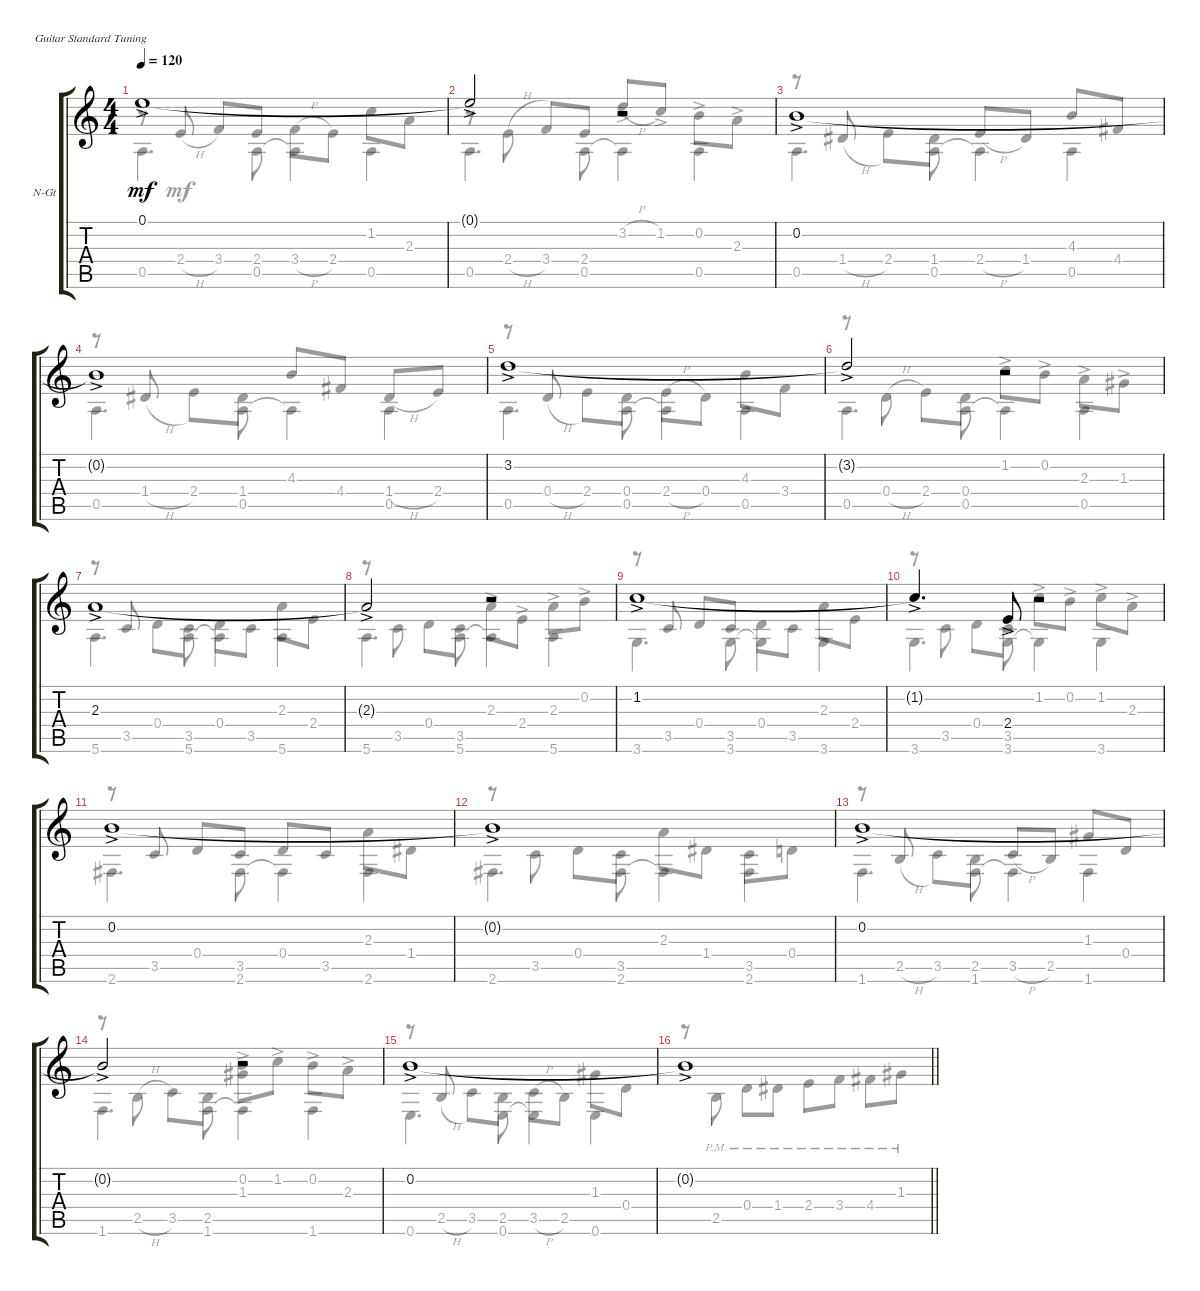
\defaultSystemsLayout 4
\bracketExtendMode groupsimilarinstruments
\firstSystemTrackNameOrientation horizontal
\otherSystemsTrackNameOrientation horizontal
\track ("Nylon Guitar" "N-Gt") {instrument acousticguitarsteel}
\staff {score tabs}
\tuning (E4 B3 G3 D3 A2 E2)
\voice
\ts (4 4)
\tempo 120
\clef g2
\ks c
0.1{ac}.1{dy mf} |
0.1{ac t}.2 r.2 |
0.2{ac}.1 |
0.2{ac t}.1 |
3.2{ac}.1 |
3.2{ac t}.2 r.2 |
2.3{ac}.1 |
2.3{ac t}.2 r.2 |
1.2{ac}.1 |
1.2{ac t}.4{d} 2.4{ac}.8 r.2 |
0.2{ac}.1 |
0.2{ac t}.1 |
0.2{ac}.1 |
0.2{ac t}.2 r.2 |
0.2{ac}.1 |
\barLineRight lightlight
0.2{ac t}.1
\voice
\clef g2
\ottava regular
\simile none
\ks c
r.8{dy mf beam invert} 2.4{h}.8 3.4.8{beam invert} 2.4.8{beam invert} 3.4{h}.8 2.4.8 1.2.8 2.3.8 |
r.8 2.4{h}.8 3.4.8 2.4.8 3.2{h ac}.8{beam invert} 1.2{ac}.8{beam invert} 0.2{ac}.8 2.3{ac}.8 |
r.8 1.4{h}.8{beam invert} 2.4.8 1.4.8 2.4{h}.8 1.4.8 4.3.8{beam invert} 4.4.8{beam invert} |
r.8{beam invert} 1.4{h}.8 2.4.8 1.4.8 4.3.8 4.4.8 1.4{h}.8{beam invert} 2.4.8{beam invert} |
r.8{beam invert} 0.4{h}.8 2.4.8 0.4.8 2.4{h}.8 0.4.8 4.3.8 3.4.8 |
r.8 0.4{h}.8 2.4.8 0.4.8 1.2{ac}.8 0.2{ac}.8 2.3{ac}.8 1.3{ac}.8 |
r.8{beam invert} 3.5.8 0.4.8 3.5.8 0.4.8 3.5.8 2.3.8 2.4.8 |
r.8 3.5.8 0.4.8 3.5.8 2.3{ac}.8 2.4{ac}.8 2.3{ac}.8 0.2{ac}.8 |
r.8{beam invert} 3.5.8 0.4.8{beam invert} 3.5.8{beam invert} 0.4.8 3.5.8 2.3.8 2.4.8 |
r.8 3.5.8 0.4.8 3.5.8 1.2{ac}.8 0.2{ac}.8 1.2{ac}.8 2.3{ac}.8 |
r.8{beam invert} 3.5.8 0.4.8 3.5.8 0.4.8{beam invert} 3.5.8{beam invert} 2.3.8 1.4.8 |
r.8 3.5.8 0.4.8 3.5.8 2.3.8 1.4.8 3.5.8 0.4.8 |
r.8{beam invert} 2.5{h}.8 3.5.8 2.5.8 3.5{h}.8 2.5.8 1.3.8{beam invert} 0.4.8{beam invert} |
r.8 2.5{h}.8 3.5.8 2.5.8 (1.3{ac} 0.2{ac}).8 1.2{ac}.8 0.2{ac}.8 2.3{ac}.8 |
r.8{beam invert} 2.5{h}.8 3.5.8 2.5.8 3.5{h}.8 2.5.8 1.3.8 0.4.8 |
\barLineRight lightlight
r.8 2.5{pm}.8 0.4{pm}.8 1.4{pm}.8 2.4{pm}.8 3.4{pm}.8 4.4{pm}.8 1.3{pm}.8
\voice
\clef g2
\ottava regular
\simile none
\ks c
0.5.4{d dy mf} 0.5.8 0.5{t}.4 0.5.4 |
0.5.4{d} 0.5.8 0.5{t}.4 0.5.4 |
0.5.4{d} 0.5.8 0.5{t}.4 0.5.4 |
0.5.4{d} 0.5.8 0.5{t}.4 0.5.4 |
0.5.4{d} 0.5.8 0.5{t}.4 0.5.4 |
0.5.4{d} 0.5.8 0.5{t}.4 0.5.4 |
5.6.4{d} 5.6.8 5.6{t}.4 5.6.4 |
5.6.4{d} 5.6.8 5.6{t}.4 5.6.4 |
3.6.4{d} 3.6.8 3.6{t}.4 3.6.4 |
3.6.4{d} 3.6.8 3.6{t}.4 3.6.4 |
2.6.4{d} 2.6.8 2.6{t}.4 2.6.4 |
2.6.4{d} 2.6.8 2.6{t}.4 2.6.4 |
1.6.4{d} 1.6.8 1.6{t}.4 1.6.4 |
1.6.4{d} 1.6.8 1.6{t}.4 1.6.4 |
0.6.4{d} 0.6.8 0.6{t}.4 0.6.4 |
\barLineRight lightlight
